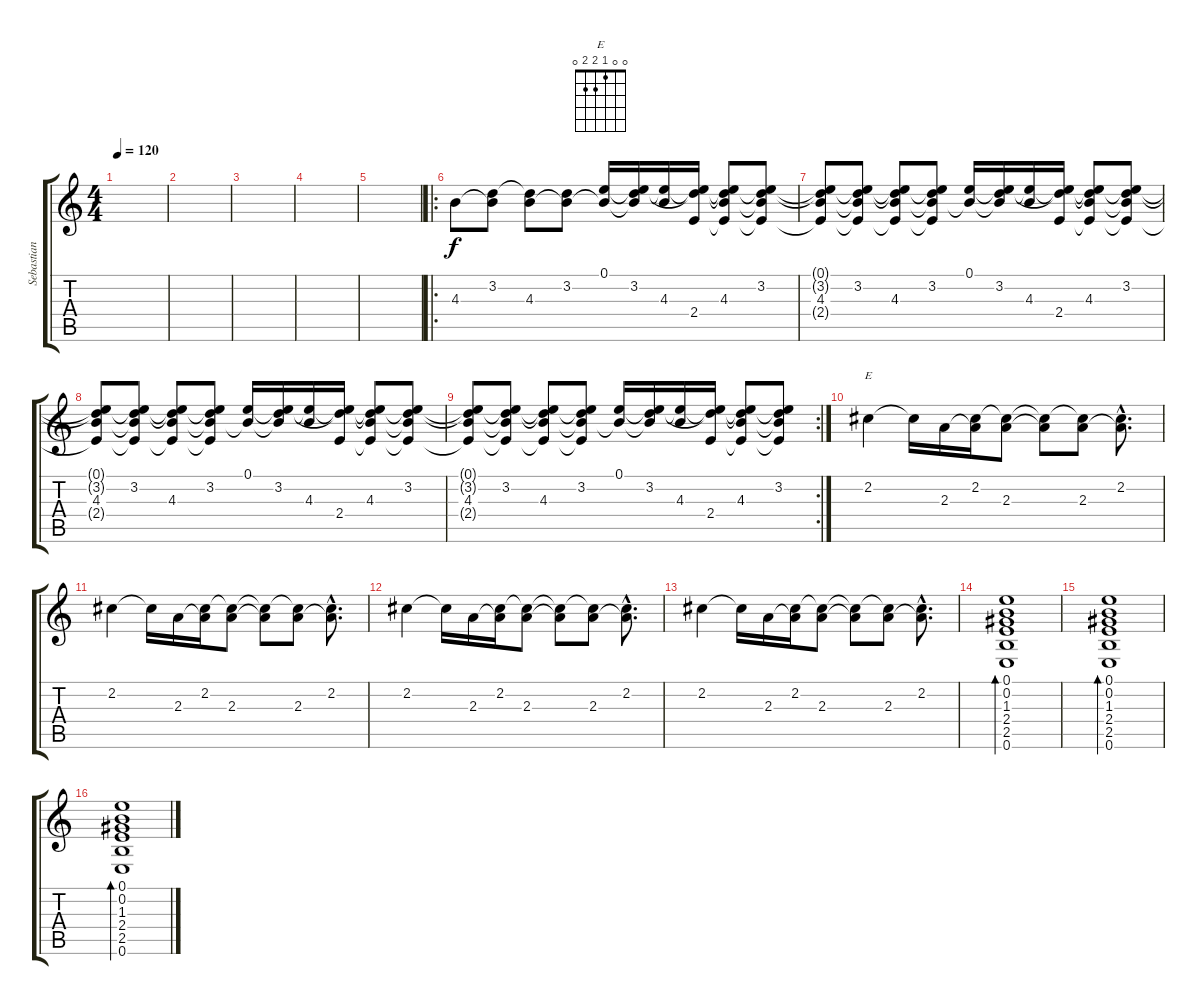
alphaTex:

\track ("Sebastian" "Sebastian") {instrument acousticguitarnylon}
\staff {score tabs}
\tuning (E4 B3 G3 D3 A2 E2) {hide}
\chord ("E" 0 0 1 2 2 0)
\ts (4 4)
\tempo 120
\clef g2
\ks c
|
|
|
|
|
\ro
4.3.8 (3.2 4.3{t}).8 (3.2{t} 4.3).8 (3.2 4.3{t}).8 (0.1 4.3{t}).16 (0.1{t} 3.2 4.3{t}).16 (0.1{t} 4.3).16 (0.1{t} 3.2{t} 2.4).16 (0.1{t} 3.2{t} 4.3 2.4{t}).8 (0.1{t} 3.2 4.3{t} 2.4{t}).8 |
(0.1{t} 3.2{t} 4.3 2.4{t}).8 (0.1{t} 3.2 4.3{t} 2.4{t}).8 (0.1{t} 3.2{t} 4.3 2.4{t}).8 (0.1{t} 3.2 4.3{t} 2.4{t}).8 (0.1 4.3{t}).16 (0.1{t} 3.2 4.3{t}).16 (0.1{t} 4.3).16 (0.1{t} 3.2{t} 2.4).16 (0.1{t} 3.2{t} 4.3 2.4{t}).8 (0.1{t} 3.2 4.3{t} 2.4{t}).8 |
(0.1{t} 3.2{t} 4.3 2.4{t}).8 (0.1{t} 3.2 4.3{t} 2.4{t}).8 (0.1{t} 3.2{t} 4.3 2.4{t}).8 (0.1{t} 3.2 4.3{t} 2.4{t}).8 (0.1 4.3{t}).16 (0.1{t} 3.2 4.3{t}).16 (0.1{t} 4.3).16 (0.1{t} 3.2{t} 2.4).16 (0.1{t} 3.2{t} 4.3 2.4{t}).8 (0.1{t} 3.2 4.3{t} 2.4{t}).8 |
\rc 2
(0.1{t} 3.2{t} 4.3 2.4{t}).8 (0.1{t} 3.2 4.3{t} 2.4{t}).8 (0.1{t} 3.2{t} 4.3 2.4{t}).8 (0.1{t} 3.2 4.3{t} 2.4{t}).8 (0.1 4.3{t}).16 (0.1{t} 3.2 4.3{t}).16 (0.1{t} 4.3).16 (0.1{t} 3.2{t} 2.4).16 (0.1{t} 3.2{t} 4.3 2.4{t}).8 (0.1{t} 3.2 4.3{t} 2.4{t}).8 |
2.2.4{ch "E"} 2.2{t}.16 2.3.16 (2.2 2.3{t}).16 (2.2{t} 2.3).8 (2.2{t} 2.3{t}).8 (2.2{t} 2.3).8 (2.2{hac} 2.3{hac t}).8{d} |
2.2.4 2.2{t}.16 2.3.16 (2.2 2.3{t}).16 (2.2{t} 2.3).8 (2.2{t} 2.3{t}).8 (2.2{t} 2.3).8 (2.2{hac} 2.3{hac t}).8{d} |
2.2.4 2.2{t}.16 2.3.16 (2.2 2.3{t}).16 (2.2{t} 2.3).8 (2.2{t} 2.3{t}).8 (2.2{t} 2.3).8 (2.2{hac} 2.3{hac t}).8{d} |
2.2.4 2.2{t}.16 2.3.16 (2.2 2.3{t}).16 (2.2{t} 2.3).8 (2.2{t} 2.3{t}).8 (2.2{t} 2.3).8 (2.2{hac} 2.3{hac t}).8{d} |
(0.1 0.2 1.3 2.4 2.5 0.6).1{bd 120} |
(0.1 0.2 1.3 2.4 2.5 0.6).1{bd 120} |
(0.1 0.2 1.3 2.4 2.5 0.6).1{bd 120}
